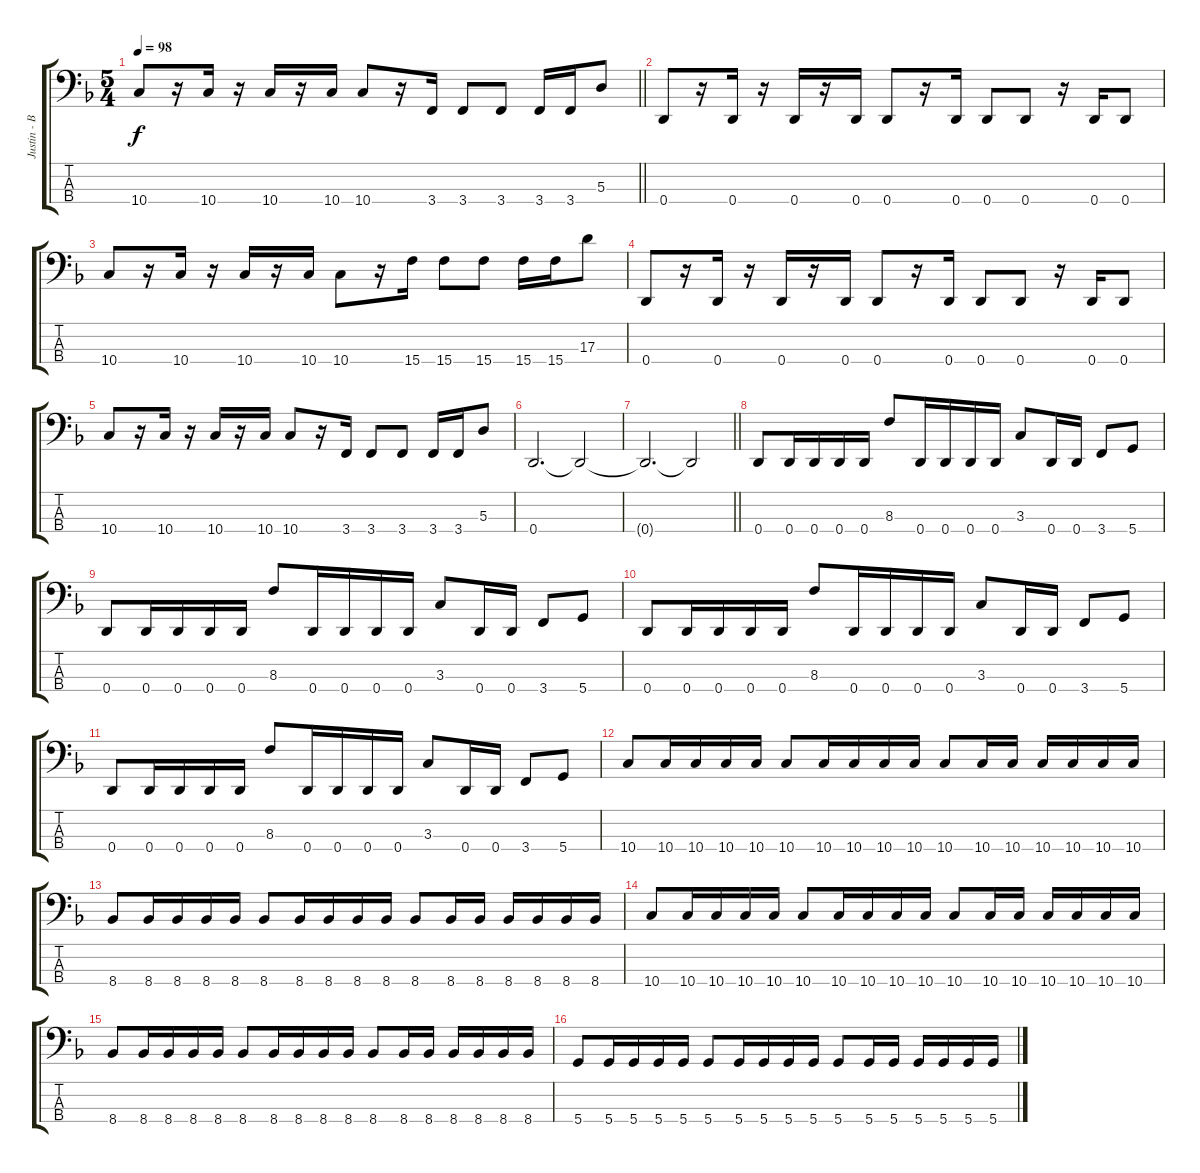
\track ("Justin - Bass" "Justin - B") {instrument electricbasspick}
\staff {score tabs}
\tuning (G2 D2 A1 D1) {hide}
\ts (5 4)
\tempo 98
\clef f4
\barLineRight lightlight
\ks dminor
10.4.8{dy f} r.16 10.4.16 r.16 10.4.16 r.16 10.4.16 10.4.8 r.16 3.4.16 3.4.8 3.4.8 3.4.16 3.4.16 5.3.8 |
0.4.8 r.16 0.4.16 r.16 0.4.16 r.16 0.4.16 0.4.8 r.16 0.4.16 0.4.8 0.4.8 r.16 0.4.16 0.4.8 |
10.4.8 r.16 10.4.16 r.16 10.4.16 r.16 10.4.16 10.4.8 r.16 15.4.16 15.4.8 15.4.8 15.4.16 15.4.16 17.3.8 |
0.4.8 r.16 0.4.16 r.16 0.4.16 r.16 0.4.16 0.4.8 r.16 0.4.16 0.4.8 0.4.8 r.16 0.4.16 0.4.8 |
10.4.8 r.16 10.4.16 r.16 10.4.16 r.16 10.4.16 10.4.8 r.16 3.4.16 3.4.8 3.4.8 3.4.16 3.4.16 5.3.8 |
0.4.2{d} 0.4{t}.2 |
\barLineRight lightlight
0.4{t}.2{d} 0.4{t}.2 |
0.4.8 0.4.16 0.4.16{beam merge} 0.4.16 0.4.16{beam split} 8.3.8{beam merge} 0.4.16 0.4.16 0.4.16 0.4.16 3.3.8 0.4.16 0.4.16{beam split} 3.4.8 5.4.8 |
0.4.8 0.4.16 0.4.16{beam merge} 0.4.16 0.4.16{beam split} 8.3.8{beam merge} 0.4.16 0.4.16 0.4.16 0.4.16 3.3.8 0.4.16 0.4.16{beam split} 3.4.8 5.4.8 |
0.4.8 0.4.16 0.4.16{beam merge} 0.4.16 0.4.16{beam split} 8.3.8{beam merge} 0.4.16 0.4.16 0.4.16 0.4.16 3.3.8 0.4.16 0.4.16{beam split} 3.4.8 5.4.8 |
0.4.8 0.4.16 0.4.16{beam merge} 0.4.16 0.4.16{beam split} 8.3.8{beam merge} 0.4.16 0.4.16 0.4.16 0.4.16 3.3.8 0.4.16 0.4.16{beam split} 3.4.8 5.4.8 |
10.4.8 10.4.16 10.4.16{beam merge} 10.4.16 10.4.16{beam split} 10.4.8{beam merge} 10.4.16 10.4.16 10.4.16 10.4.16 10.4.8 10.4.16 10.4.16 10.4.16 10.4.16 10.4.16 10.4.16 |
8.4.8 8.4.16 8.4.16{beam merge} 8.4.16 8.4.16{beam split} 8.4.8{beam merge} 8.4.16 8.4.16 8.4.16 8.4.16 8.4.8 8.4.16 8.4.16 8.4.16 8.4.16 8.4.16 8.4.16 |
10.4.8 10.4.16 10.4.16{beam merge} 10.4.16 10.4.16{beam split} 10.4.8{beam merge} 10.4.16 10.4.16 10.4.16 10.4.16 10.4.8 10.4.16 10.4.16 10.4.16 10.4.16 10.4.16 10.4.16 |
8.4.8 8.4.16 8.4.16{beam merge} 8.4.16 8.4.16{beam split} 8.4.8{beam merge} 8.4.16 8.4.16 8.4.16 8.4.16 8.4.8 8.4.16 8.4.16 8.4.16 8.4.16 8.4.16 8.4.16 |
5.4.8 5.4.16 5.4.16{beam merge} 5.4.16 5.4.16{beam split} 5.4.8{beam merge} 5.4.16 5.4.16 5.4.16 5.4.16 5.4.8 5.4.16 5.4.16 5.4.16 5.4.16 5.4.16 5.4.16
